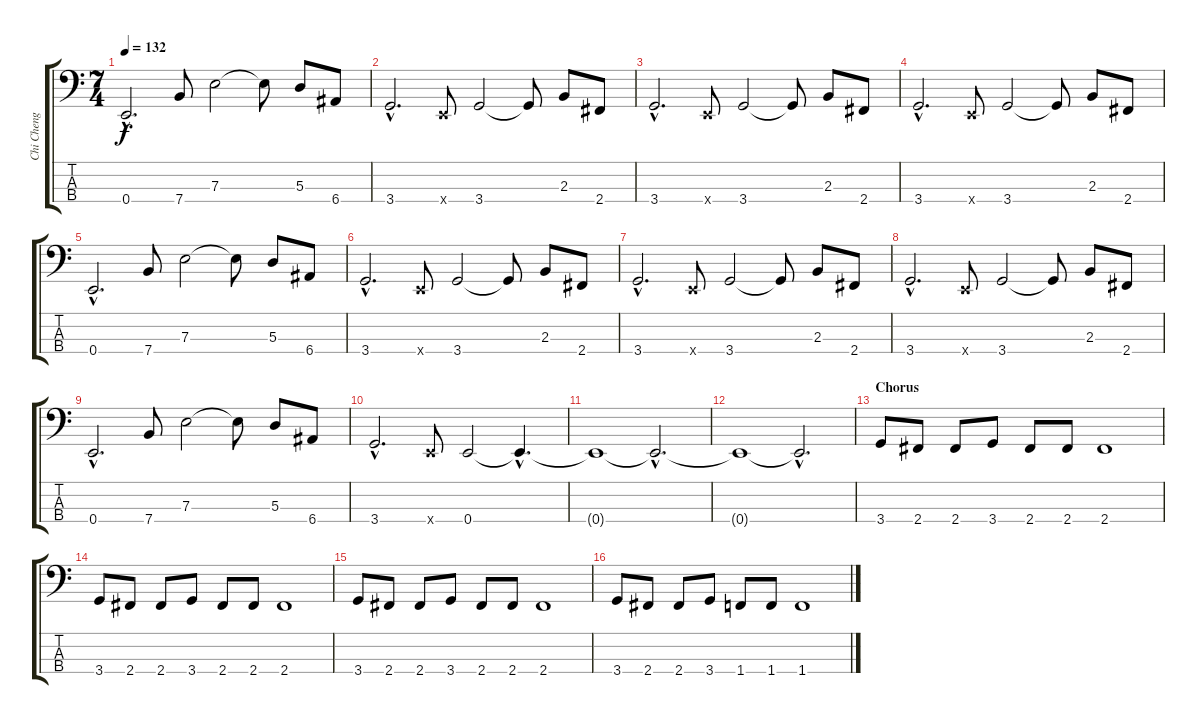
\track ("Chi Cheng" "Chi Cheng") {instrument electricbassfinger}
\staff {score tabs}
\tuning (G2 D2 A1 E1) {hide}
\ts (7 4)
\tempo 132
\clef f4
\ks c
0.4{hac}.2{d dy f} 7.4.8 7.3.2 7.3{t}.8 5.3.8 6.4.8 |
3.4{hac}.2{d} 0.4{x}.8 3.4.2 3.4{t}.8 2.3.8 2.4.8 |
3.4{hac}.2{d} 0.4{x}.8 3.4.2 3.4{t}.8 2.3.8 2.4.8 |
3.4{hac}.2{d} 0.4{x}.8 3.4.2 3.4{t}.8 2.3.8 2.4.8 |
0.4{hac}.2{d} 7.4.8 7.3.2 7.3{t}.8 5.3.8 6.4.8 |
3.4{hac}.2{d} 0.4{x}.8 3.4.2 3.4{t}.8 2.3.8 2.4.8 |
3.4{hac}.2{d} 0.4{x}.8 3.4.2 3.4{t}.8 2.3.8 2.4.8 |
3.4{hac}.2{d} 0.4{x}.8 3.4.2 3.4{t}.8 2.3.8 2.4.8 |
0.4{hac}.2{d} 7.4.8 7.3.2 7.3{t}.8 5.3.8 6.4.8 |
3.4{hac}.2{d} 0.4{x}.8 0.4.2 0.4{hac t}.4{d} |
0.4{t}.1{volume 0} 0.4{hac t}.2{d} |
0.4{t}.1 0.4{hac t}.2{d} |
\section ("" "Chorus")
3.4.8{volume 16} 2.4.8 2.4.8 3.4.8 2.4.8 2.4.8 2.4.1 |
3.4.8 2.4.8 2.4.8 3.4.8 2.4.8 2.4.8 2.4.1 |
3.4.8 2.4.8 2.4.8 3.4.8 2.4.8 2.4.8 2.4.1 |
3.4.8 2.4.8 2.4.8 3.4.8 1.4.8 1.4.8 1.4.1
